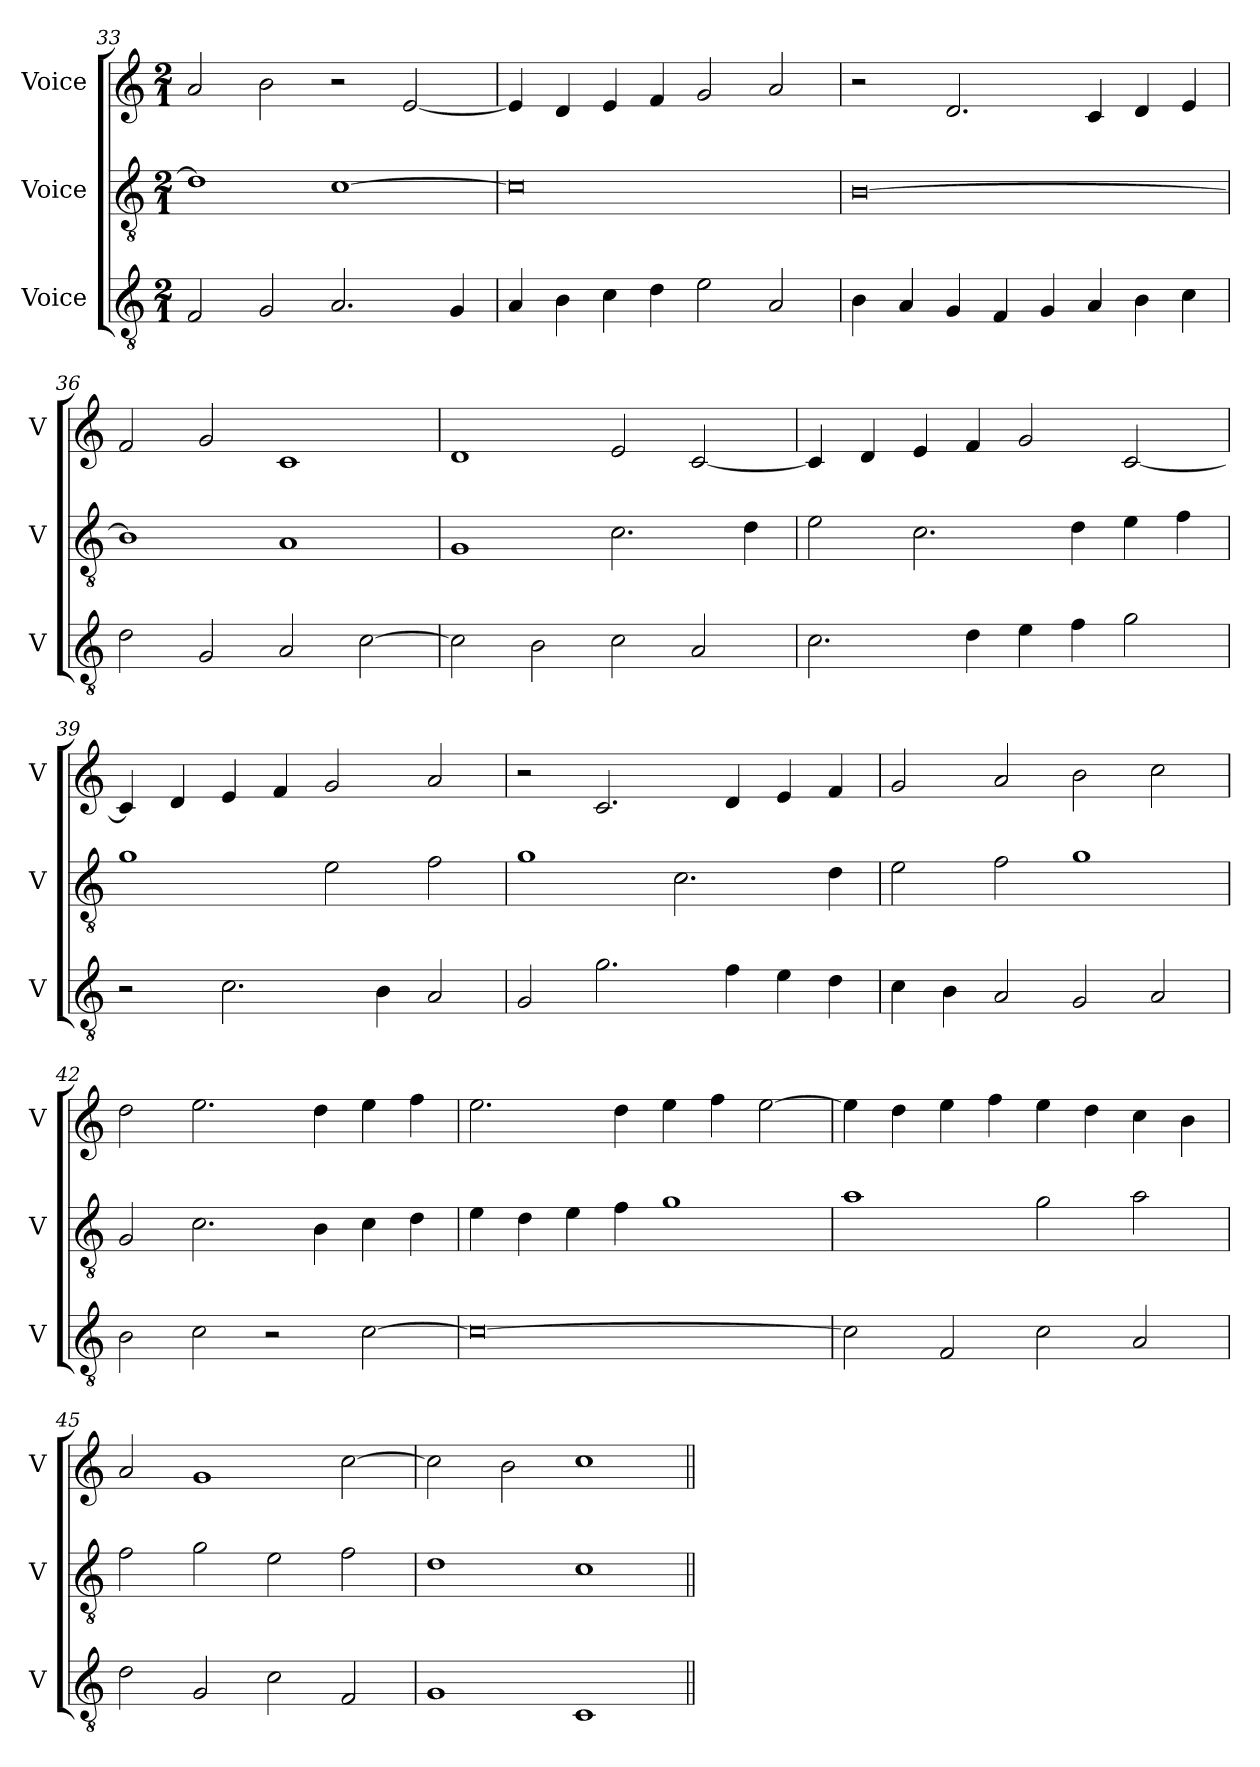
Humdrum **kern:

**kern	**kern	**kern
*part3	*part2	*part1
*staff3	*staff2	*staff1
*I"Voice	*I"Voice	*I"Voice
*I'V	*I'V	*I'V
*clefGv2	*clefGv2	*clefG2
*k[]	*k[]	*k[]
*M2/1	*M2/1	*M2/1
=33	=33	=33
2F/	1d]	2a/
2G/	.	2b\
2.A/	[1c	2r
.	.	[2e/
4G/	.	.
!!LO:PB:g=z
=34	=34	=34
4A/	0c]	4e/]
4B\	.	4d/
4c\	.	4e/
4d\	.	4f/
2e\	.	2g/
2A/	.	2a/
=35	=35	=35
4B\	[0B	2r
4A/	.	.
4G/	.	2.d/
4F/	.	.
4G/	.	.
4A/	.	4c/
4B\	.	4d/
4c\	.	4e/
=36	=36	=36
2d\	1B]	2f/
2G/	.	2g/
2A/	1A	1c
[2c\	.	.
!!LO:LB:g=z
=37	=37	=37
2c\]	1G	1d
2B\	.	.
2c\	2.c\	2e/
2A/	.	[2c/
.	4d\	.
=38	=38	=38
2.c\	2e\	4c/]
.	.	4d/
.	2.c\	4e/
4d\	.	4f/
4e\	.	2g/
4f\	4d\	.
2g\	4e\	[2c/
.	4f\	.
=39	=39	=39
2r	1g	4c/]
.	.	4d/
2.c\	.	4e/
.	.	4f/
.	2e\	2g/
4B\	.	.
2A/	2f\	2a/
!!LO:LB:g=z
=40	=40	=40
2G/	1g	2r
2.g\	.	2.c/
.	2.c\	.
4f\	.	4d/
4e\	.	4e/
4d\	4d\	4f/
=41	=41	=41
4c\	2e\	2g/
4B\	.	.
2A/	2f\	2a/
2G/	1g	2b\
2A/	.	2cc\
=42	=42	=42
2B\	2G/	2dd\
2c\	2.c\	2.ee\
2r	.	.
.	4B\	4dd\
[2c\	4c\	4ee\
.	4d\	4ff\
!!LO:LB:g=z
=43	=43	=43
0c_	4e\	2.ee\
.	4d\	.
.	4e\	.
.	4f\	4dd\
.	1g	4ee\
.	.	4ff\
.	.	[2ee\
=44	=44	=44
2c\]	1a	4ee\]
.	.	4dd\
2F/	.	4ee\
.	.	4ff\
2c\	2g\	4ee\
.	.	4dd\
2A/	2a\	4cc\
.	.	4b\
=45	=45	=45
2d\	2f\	2a/
2G/	2g\	1g
2c\	2e\	.
2F/	2f\	[2cc\
!!LO:LB:g=z
=46	=46	=46
1G	1d	2cc\]
.	.	2b\
1C	1c	1cc
=||	=||	=||
*-	*-	*-
